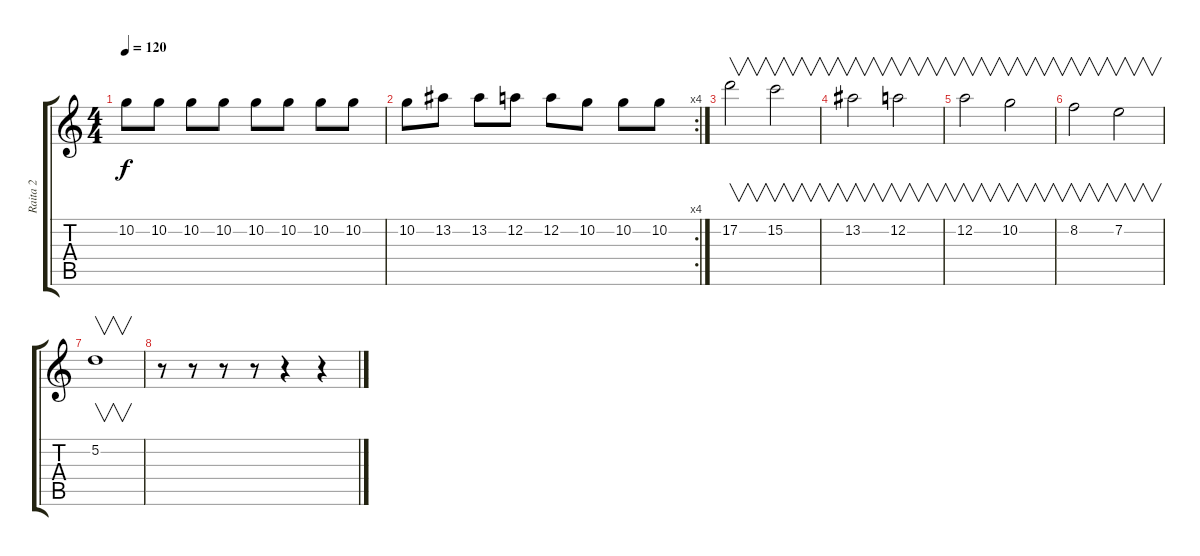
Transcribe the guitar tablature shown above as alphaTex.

\track ("Raita 2" "Raita 2") {instrument distortionguitar}
\staff {score tabs}
\tuning (D4 A3 F3 C3 G2 D2) {hide}
\ts (4 4)
\tempo 120
\clef g2
\ks c
10.2.8{dy f} 10.2.8 10.2.8 10.2.8 10.2.8 10.2.8 10.2.8 10.2.8 |
\rc 4
10.2.8 13.2.8 13.2.8 12.2.8 12.2.8 10.2.8 10.2.8 10.2.8 |
17.2.2{v} 15.2.2{v} |
13.2.2{v} 12.2.2{v} |
12.2.2{v} 10.2.2{v} |
8.2.2{v} 7.2.2{v} |
5.2.1{v} |
r.8 r.8 r.8 r.8 r.4 r.4
